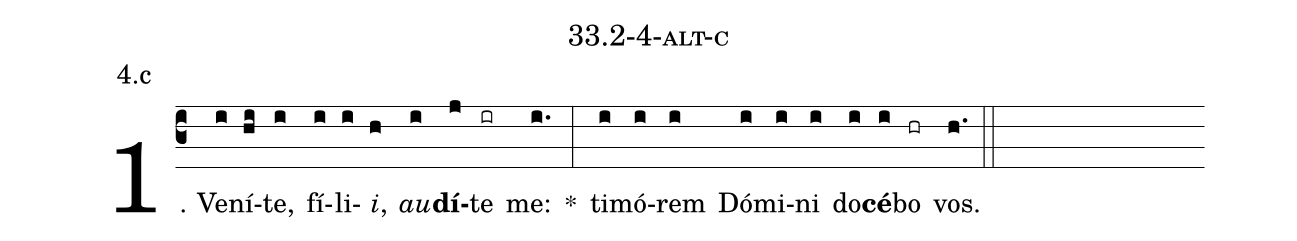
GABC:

name: 33.2-4-alt-c;
annotation: 4.c;
%%
(c3)1. Ve(i)ní(hi)te,(i) fí(i)li(i)<i>i</i>,(h) <i>au</i>(i)<b>dí</b>(j)te(ir) me:(i.) *(:) ti(i)mó(i)rem(i) Dó(i)mi(i)ni(i) do(i)<b>cé</b>(i)bo(hr) vos.(h.) (::)
